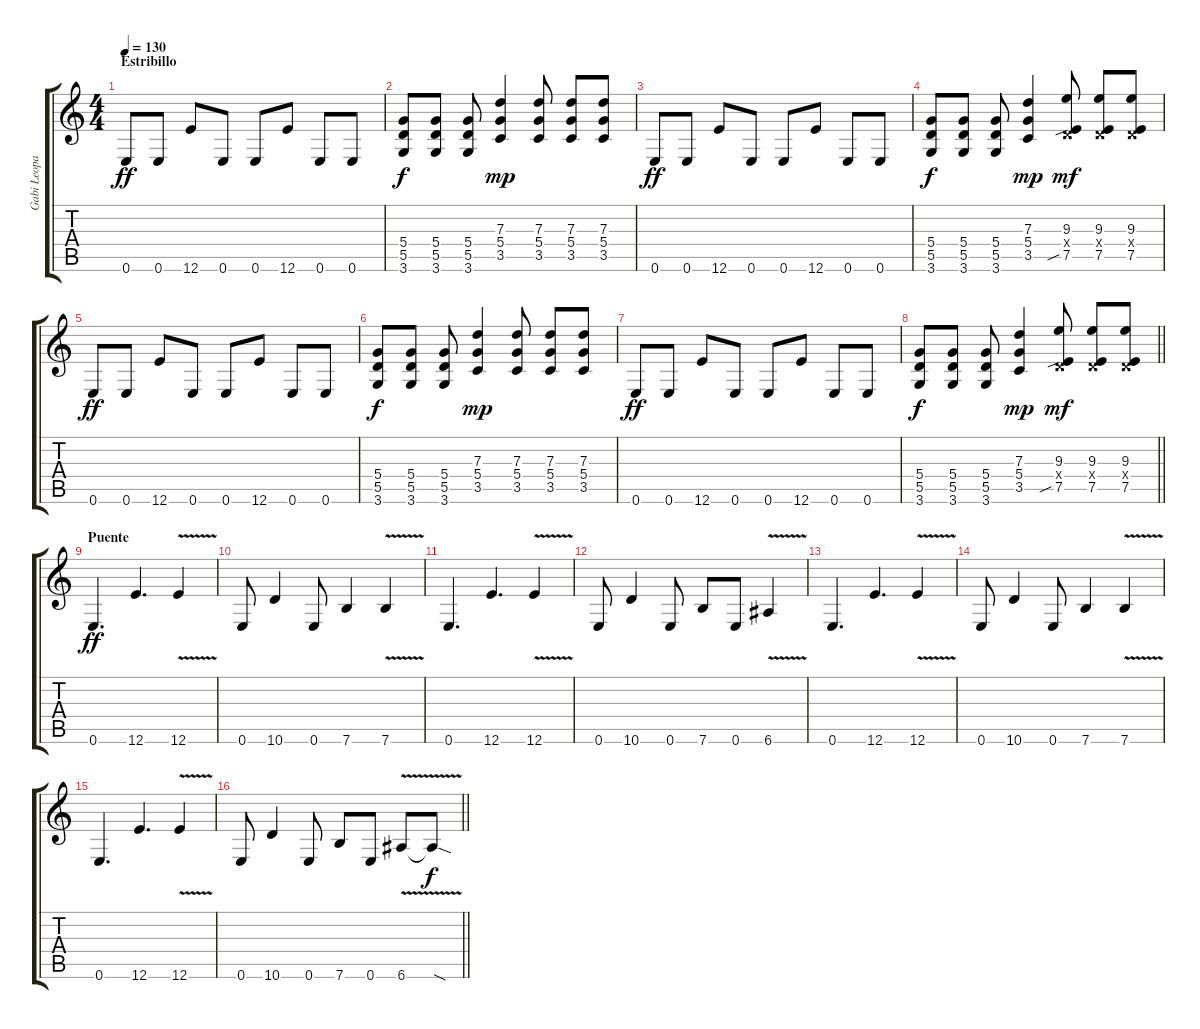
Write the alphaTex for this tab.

\track ("Gabi Leopardi" "Gabi Leopa") {instrument distortionguitar}
\staff {score tabs}
\tuning (E4 B3 G3 D3 A2 E2) {hide}
\ts (4 4)
\section ("" "Estribillo")
\tempo 130
\clef g2
\ks c
0.6.8{dy ff} 0.6.8 12.6.8 0.6.8 0.6.8 12.6.8 0.6.8 0.6.8 |
(5.4 5.5 3.6).8{dy f} (5.4 5.5 3.6).8 (5.4 5.5 3.6).8 (7.3 5.4 3.5).4{dy mp} (7.3 5.4 3.5).8 (7.3 5.4 3.5).8 (7.3 5.4 3.5).8 |
0.6.8{dy ff} 0.6.8 12.6.8 0.6.8 0.6.8 12.6.8 0.6.8 0.6.8 |
(5.4 5.5 3.6).8{dy f} (5.4 5.5 3.6).8 (5.4 5.5 3.6).8 (7.3 5.4 3.5).4{dy mp} (9.3 0.4{x} 7.5{sib}).8{dy mf} (9.3 0.4{x} 7.5).8 (9.3 0.4{x} 7.5).8 |
0.6.8{dy ff} 0.6.8 12.6.8 0.6.8 0.6.8 12.6.8 0.6.8 0.6.8 |
(5.4 5.5 3.6).8{dy f} (5.4 5.5 3.6).8 (5.4 5.5 3.6).8 (7.3 5.4 3.5).4{dy mp} (7.3 5.4 3.5).8 (7.3 5.4 3.5).8 (7.3 5.4 3.5).8 |
0.6.8{dy ff} 0.6.8 12.6.8 0.6.8 0.6.8 12.6.8 0.6.8 0.6.8 |
\barLineRight lightlight
(5.4 5.5 3.6).8{dy f} (5.4 5.5 3.6).8 (5.4 5.5 3.6).8 (7.3 5.4 3.5).4{dy mp} (9.3 0.4{x} 7.5{sib}).8{dy mf} (9.3 0.4{x} 7.5).8 (9.3 0.4{x} 7.5).8 |
\section ("" "Puente")
0.6.4{d dy ff} 12.6.4{d} 12.6{v}.4 |
0.6.8 10.6.4 0.6.8 7.6.4 7.6{v}.4 |
0.6.4{d} 12.6.4{d} 12.6{v}.4 |
0.6.8 10.6.4 0.6.8 7.6.8 0.6.8 6.6{v}.4 |
0.6.4{d} 12.6.4{d} 12.6{v}.4 |
0.6.8 10.6.4 0.6.8 7.6.4 7.6{v}.4 |
0.6.4{d} 12.6.4{d} 12.6{v}.4 |
\barLineRight lightlight
0.6.8 10.6.4 0.6.8 7.6.8 0.6.8 6.6{v}.8 6.6{sod t}.8{dy f}
